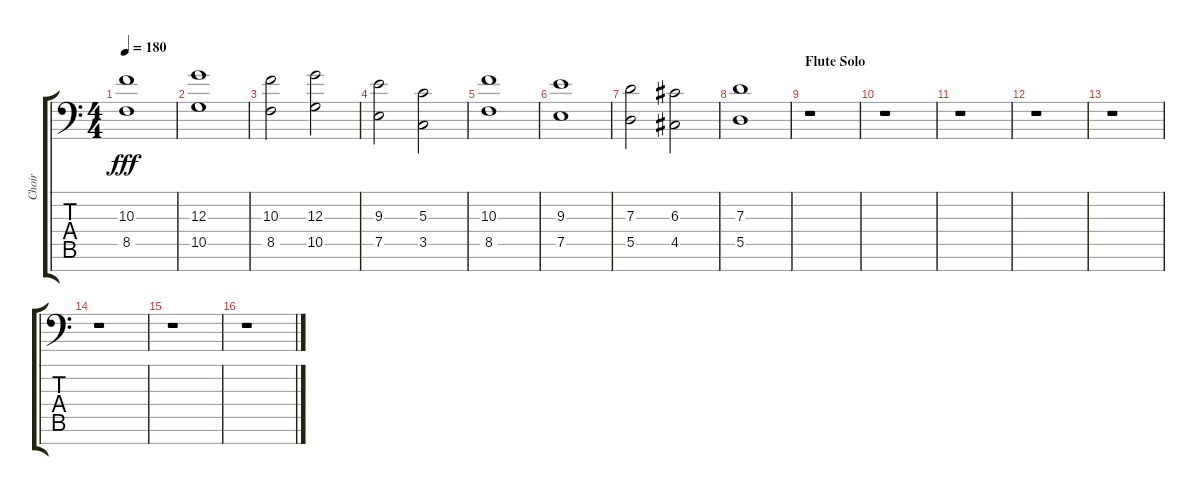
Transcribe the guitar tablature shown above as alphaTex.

\track ("Choir" "Choir") {instrument choiraahs}
\staff {score tabs}
\tuning (E4 B3 G3 D3 A2 E2 C-1) {hide}
\ts (4 4)
\tempo 180
\clef f4
\ks c
(10.3 8.5).1{dy fff} |
(12.3 10.5).1 |
(10.3 8.5).2 (12.3 10.5).2 |
(9.3 7.5).2 (5.3 3.5).2 |
(10.3 8.5).1 |
(9.3 7.5).1 |
(7.3 5.5).2 (6.3 4.5).2 |
(7.3 5.5).1 |
\section ("" "Flute Solo")
r.1 |
r.1 |
r.1 |
r.1 |
r.1 |
r.1 |
r.1 |
r.1
